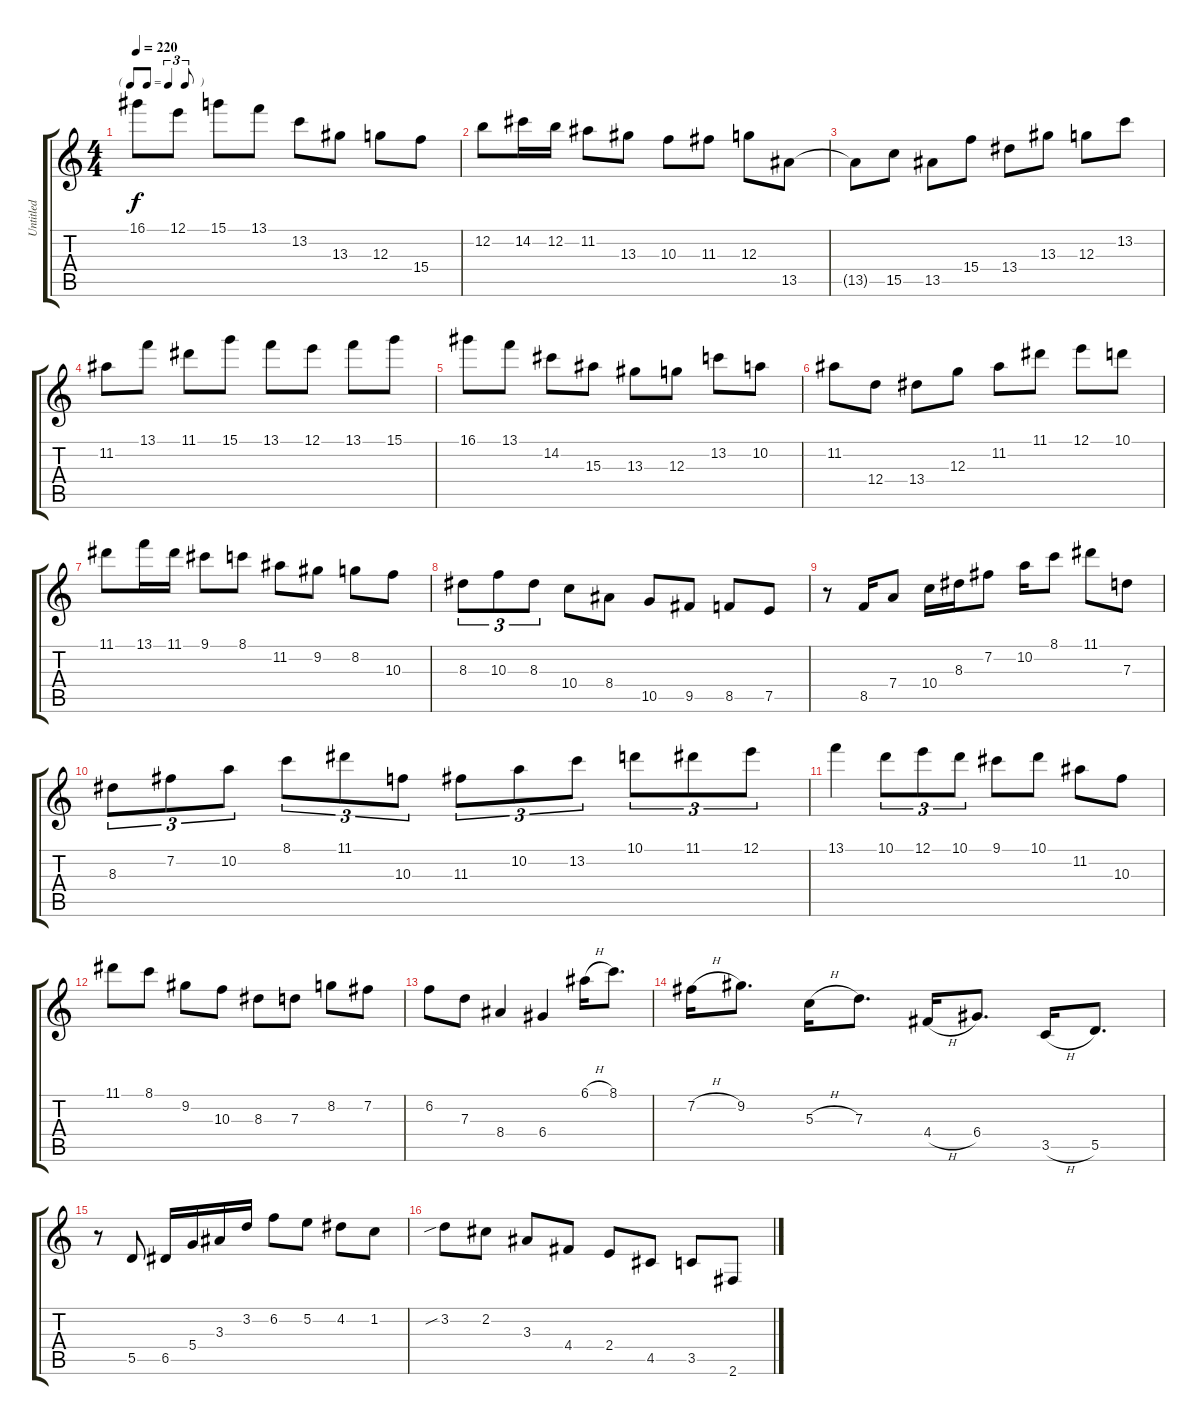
\track ("Untitled" "Untitled") {instrument acousticguitarnylon}
\staff {score tabs}
\tuning (E4 B3 G3 D3 A2 E2) {hide}
\ts (4 4)
\tf triplet8th
\tempo 220
\clef g2
\ks c
16.1.8{dy f} 12.1.8 15.1.8 13.1.8 13.2.8 13.3.8 12.3.8 15.4.8 |
12.2.8 14.2.16 12.2.16 11.2.8 13.3.8 10.3.8 11.3.8 12.3.8 13.5.8 |
13.5{t}.8 15.5.8 13.5.8 15.4.8 13.4.8 13.3.8 12.3.8 13.2.8 |
11.2.8 13.1.8 11.1.8 15.1.8 13.1.8 12.1.8 13.1.8 15.1.8 |
16.1.8 13.1.8 14.2.8 15.3.8 13.3.8 12.3.8 13.2.8 10.2.8 |
11.2.8 12.4.8 13.4.8 12.3.8 11.2.8 11.1.8 12.1.8 10.1.8 |
11.1.8 13.1.16 11.1.16 9.1.8 8.1.8 11.2.8 9.2.8 8.2.8 10.3.8 |
8.3.8{tu (3 2)} 10.3.8{tu (3 2)} 8.3.8{tu (3 2)} 10.4.8 8.4.8 10.5.8 9.5.8 8.5.8 7.5.8 |
r.8 8.5.16 7.4.8 10.4.16 8.3.16 7.2.8 10.2.16 8.1.8 11.1.8 7.3.8 |
8.3.8{tu (3 2)} 7.2.8{tu (3 2)} 10.2.8{tu (3 2)} 8.1.8{tu (3 2)} 11.1.8{tu (3 2)} 10.3.8{tu (3 2)} 11.3.8{tu (3 2)} 10.2.8{tu (3 2)} 13.2.8{tu (3 2)} 10.1.8{tu (3 2)} 11.1.8{tu (3 2)} 12.1.8{tu (3 2)} |
13.1.4 10.1.8{tu (3 2)} 12.1.8{tu (3 2)} 10.1.8{tu (3 2)} 9.1.8 10.1.8 11.2.8 10.3.8 |
11.1.8 8.1.8 9.2.8 10.3.8 8.3.8 7.3.8 8.2.8 7.2.8 |
6.2.8 7.3.8 8.4.4 6.4.4 6.1{h}.16 8.1.8{d} |
7.2{h}.16 9.2.8{d} 5.3{h}.16 7.3.8{d} 4.4{h}.16 6.4.8{d} 3.5{h}.16 5.5.8{d} |
r.8 5.5.8 6.5.16 5.4.16 3.3.16 3.2.16 6.2.8 5.2.8 4.2.8 1.2.8 |
3.2{sib}.8 2.2.8 3.3.8 4.4.8 2.4.8 4.5.8 3.5.8 2.6.8
